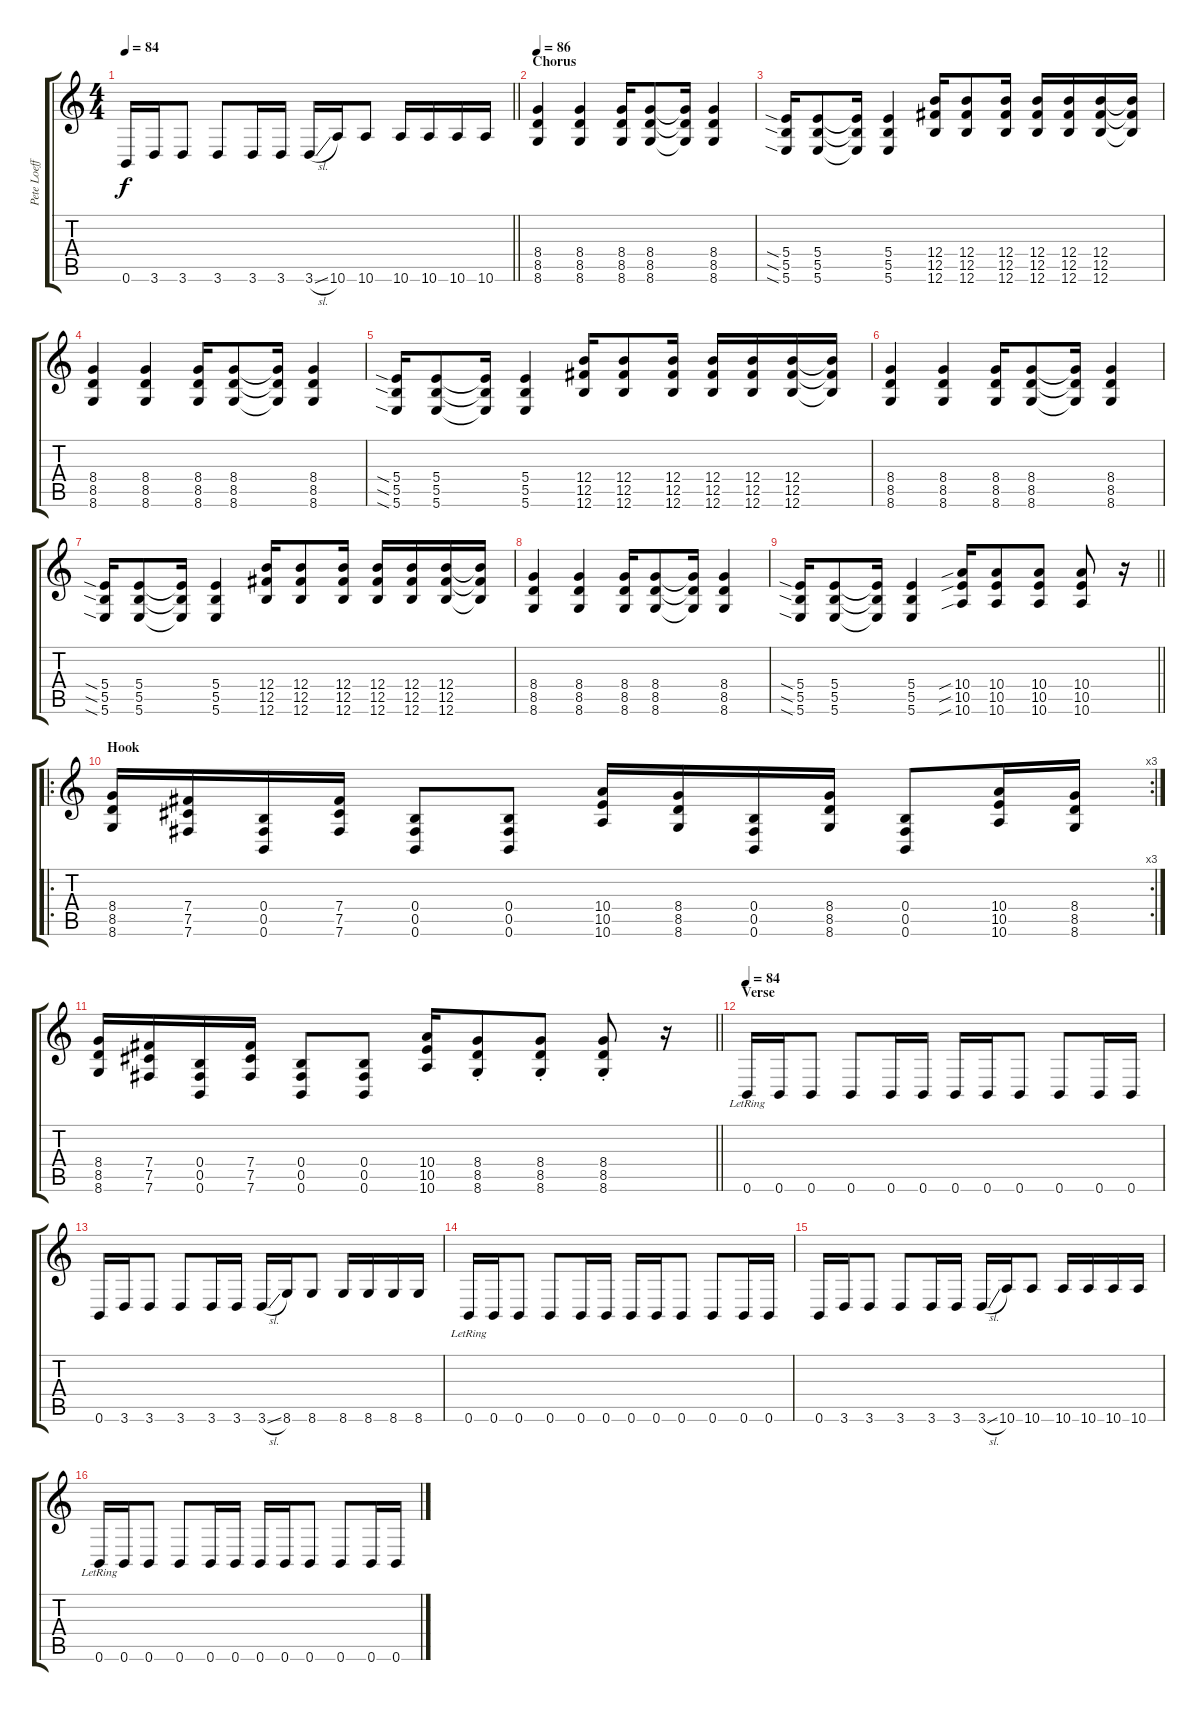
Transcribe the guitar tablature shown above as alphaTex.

\track ("Pete Loeffler- Guitar" "Pete Loeff") {instrument distortionguitar}
\staff {score tabs}
\tuning (Db4 Ab3 E3 B2 Gb2 B1) {hide}
\ts (4 4)
\tempo 84
\clef g2
\barLineRight lightlight
\ks c
0.6.16{dy f} 3.6.16 3.6.8 3.6.8 3.6.16 3.6.16 3.6{sl}.16 10.6.16 10.6.8 10.6.16 10.6.16 10.6.16 10.6.16 |
\section ("" "Chorus")
\tempo 86
(8.4 8.5 8.6).4{volume 13} (8.4 8.5 8.6).4 (8.4 8.5 8.6).16 (8.4 8.5 8.6).8 (8.4{t} 8.5{t} 8.6{t}).16 (8.4 8.5 8.6).4 |
(5.4{sia} 5.5{sia} 5.6{sia}).16 (5.4 5.5 5.6).8 (5.4{t} 5.5{t} 5.6{t}).16 (5.4 5.5 5.6).4 (12.4 12.5 12.6).16 (12.4 12.5 12.6).8 (12.4 12.5 12.6).16 (12.4 12.5 12.6).16 (12.4 12.5 12.6).16 (12.4 12.5 12.6).16 (12.4{t} 12.5{t} 12.6{t}).16 |
(8.4 8.5 8.6).4 (8.4 8.5 8.6).4 (8.4 8.5 8.6).16 (8.4 8.5 8.6).8 (8.4{t} 8.5{t} 8.6{t}).16 (8.4 8.5 8.6).4 |
(5.4{sia} 5.5{sia} 5.6{sia}).16 (5.4 5.5 5.6).8 (5.4{t} 5.5{t} 5.6{t}).16 (5.4 5.5 5.6).4 (12.4 12.5 12.6).16 (12.4 12.5 12.6).8 (12.4 12.5 12.6).16 (12.4 12.5 12.6).16 (12.4 12.5 12.6).16 (12.4 12.5 12.6).16 (12.4{t} 12.5{t} 12.6{t}).16 |
(8.4 8.5 8.6).4 (8.4 8.5 8.6).4 (8.4 8.5 8.6).16 (8.4 8.5 8.6).8 (8.4{t} 8.5{t} 8.6{t}).16 (8.4 8.5 8.6).4 |
(5.4{sia} 5.5{sia} 5.6{sia}).16 (5.4 5.5 5.6).8 (5.4{t} 5.5{t} 5.6{t}).16 (5.4 5.5 5.6).4 (12.4 12.5 12.6).16 (12.4 12.5 12.6).8 (12.4 12.5 12.6).16 (12.4 12.5 12.6).16 (12.4 12.5 12.6).16 (12.4 12.5 12.6).16 (12.4{t} 12.5{t} 12.6{t}).16 |
(8.4 8.5 8.6).4 (8.4 8.5 8.6).4 (8.4 8.5 8.6).16 (8.4 8.5 8.6).8 (8.4{t} 8.5{t} 8.6{t}).16 (8.4 8.5 8.6).4 |
\barLineRight lightlight
(5.4{sia} 5.5{sia} 5.6{sia}).16 (5.4 5.5 5.6).8 (5.4{t} 5.5{t} 5.6{t}).16 (5.4 5.5 5.6).4 (10.4{sib} 10.5{sib} 10.6{sib}).16 (10.4 10.5 10.6).8 (10.4 10.5 10.6).8 (10.4 10.5 10.6).8 r.16 |
\ro
\rc 3
\section ("" "Hook")
(8.4 8.5 8.6).16 (7.4 7.5 7.6).16 (0.4 0.5 0.6).16 (7.4 7.5 7.6).16 (0.4 0.5 0.6).8 (0.4 0.5 0.6).8 (10.4 10.5 10.6).16 (8.4 8.5 8.6).16 (0.4 0.5 0.6).16 (8.4 8.5 8.6).16 (0.4 0.5 0.6).8 (10.4 10.5 10.6).16 (8.4 8.5 8.6).16 |
\barLineRight lightlight
(8.4 8.5 8.6).16 (7.4 7.5 7.6).16 (0.4 0.5 0.6).16 (7.4 7.5 7.6).16 (0.4 0.5 0.6).8 (0.4 0.5 0.6).8 (10.4 10.5 10.6).16 (8.4{st} 8.5{st} 8.6{st}).8 (8.4{st} 8.5{st} 8.6{st}).8 (8.4{st} 8.5{st} 8.6{st}).8 r.16 |
\section ("" "Verse")
\tempo 84
0.6{lr}.16{volume 8 instrument distortionguitar} 0.6.16 0.6.8 0.6.8 0.6.16 0.6.16 0.6.16 0.6.16 0.6.8 0.6.8 0.6.16 0.6.16 |
0.6.16 3.6.16 3.6.8 3.6.8 3.6.16 3.6.16 3.6{sl}.16 8.6.16 8.6.8 8.6.16 8.6.16 8.6.16 8.6.16 |
0.6{lr}.16 0.6.16 0.6.8 0.6.8 0.6.16 0.6.16 0.6.16 0.6.16 0.6.8 0.6.8 0.6.16 0.6.16 |
0.6.16 3.6.16 3.6.8 3.6.8 3.6.16 3.6.16 3.6{sl}.16 10.6.16 10.6.8 10.6.16 10.6.16 10.6.16 10.6.16 |
0.6{lr}.16 0.6.16 0.6.8 0.6.8 0.6.16 0.6.16 0.6.16 0.6.16 0.6.8 0.6.8 0.6.16 0.6.16
